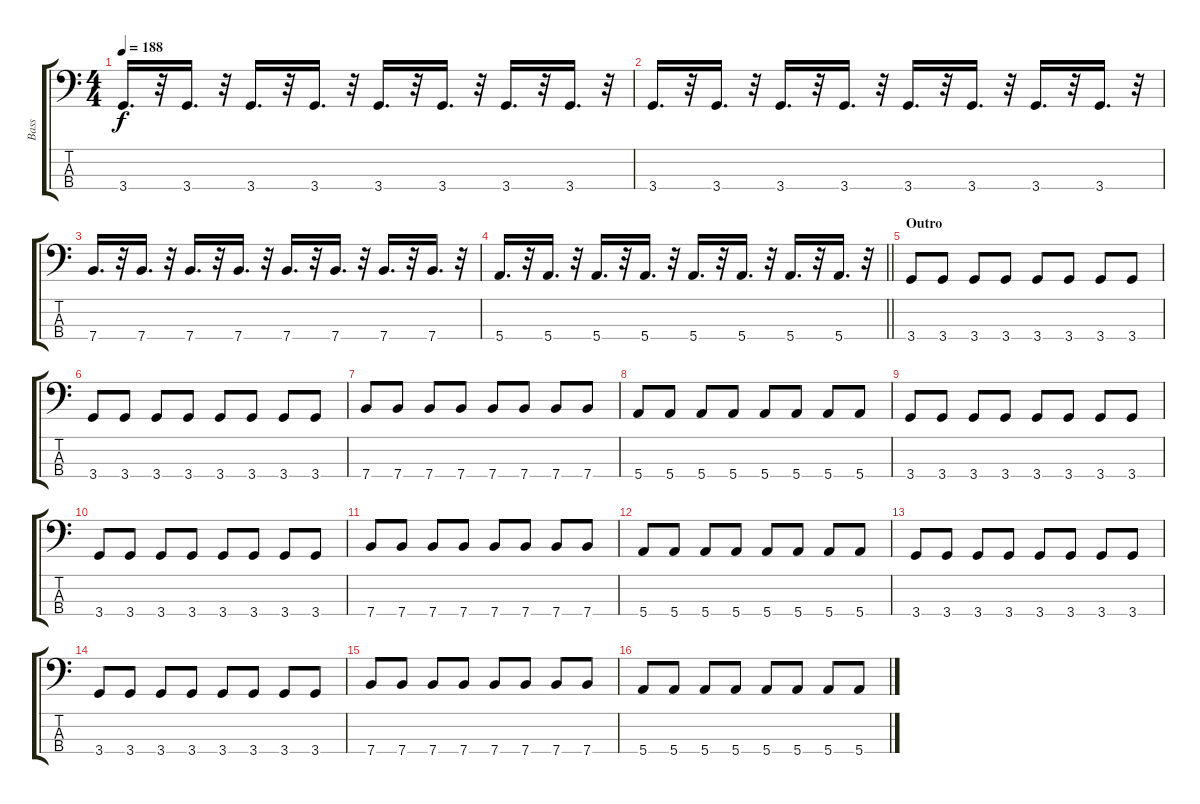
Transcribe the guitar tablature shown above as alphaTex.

\track ("Bass" "Bass") {instrument electricbassfinger}
\staff {score tabs}
\tuning (G2 D2 A1 E1) {hide}
\ts (4 4)
\tempo 188
\clef f4
\ks c
3.4.16{d dy f} r.32 3.4.16{d} r.32 3.4.16{d} r.32 3.4.16{d} r.32 3.4.16{d} r.32 3.4.16{d} r.32 3.4.16{d} r.32 3.4.16{d} r.32 |
3.4.16{d} r.32 3.4.16{d} r.32 3.4.16{d} r.32 3.4.16{d} r.32 3.4.16{d} r.32 3.4.16{d} r.32 3.4.16{d} r.32 3.4.16{d} r.32 |
7.4.16{d} r.32 7.4.16{d} r.32 7.4.16{d} r.32 7.4.16{d} r.32 7.4.16{d} r.32 7.4.16{d} r.32 7.4.16{d} r.32 7.4.16{d} r.32 |
\barLineRight lightlight
5.4.16{d} r.32 5.4.16{d} r.32 5.4.16{d} r.32 5.4.16{d} r.32 5.4.16{d} r.32 5.4.16{d} r.32 5.4.16{d} r.32 5.4.16{d} r.32 |
\section ("" "Outro")
3.4.8 3.4.8 3.4.8 3.4.8 3.4.8 3.4.8 3.4.8 3.4.8 |
3.4.8 3.4.8 3.4.8 3.4.8 3.4.8 3.4.8 3.4.8 3.4.8 |
7.4.8 7.4.8 7.4.8 7.4.8 7.4.8 7.4.8 7.4.8 7.4.8 |
5.4.8 5.4.8 5.4.8 5.4.8 5.4.8 5.4.8 5.4.8 5.4.8 |
3.4.8 3.4.8 3.4.8 3.4.8 3.4.8 3.4.8 3.4.8 3.4.8 |
3.4.8 3.4.8 3.4.8 3.4.8 3.4.8 3.4.8 3.4.8 3.4.8 |
7.4.8 7.4.8 7.4.8 7.4.8 7.4.8 7.4.8 7.4.8 7.4.8 |
5.4.8 5.4.8 5.4.8 5.4.8 5.4.8 5.4.8 5.4.8 5.4.8 |
3.4.8 3.4.8 3.4.8 3.4.8 3.4.8 3.4.8 3.4.8 3.4.8 |
3.4.8 3.4.8 3.4.8 3.4.8 3.4.8 3.4.8 3.4.8 3.4.8 |
7.4.8 7.4.8 7.4.8 7.4.8 7.4.8 7.4.8 7.4.8 7.4.8 |
5.4.8 5.4.8 5.4.8 5.4.8 5.4.8 5.4.8 5.4.8 5.4.8
